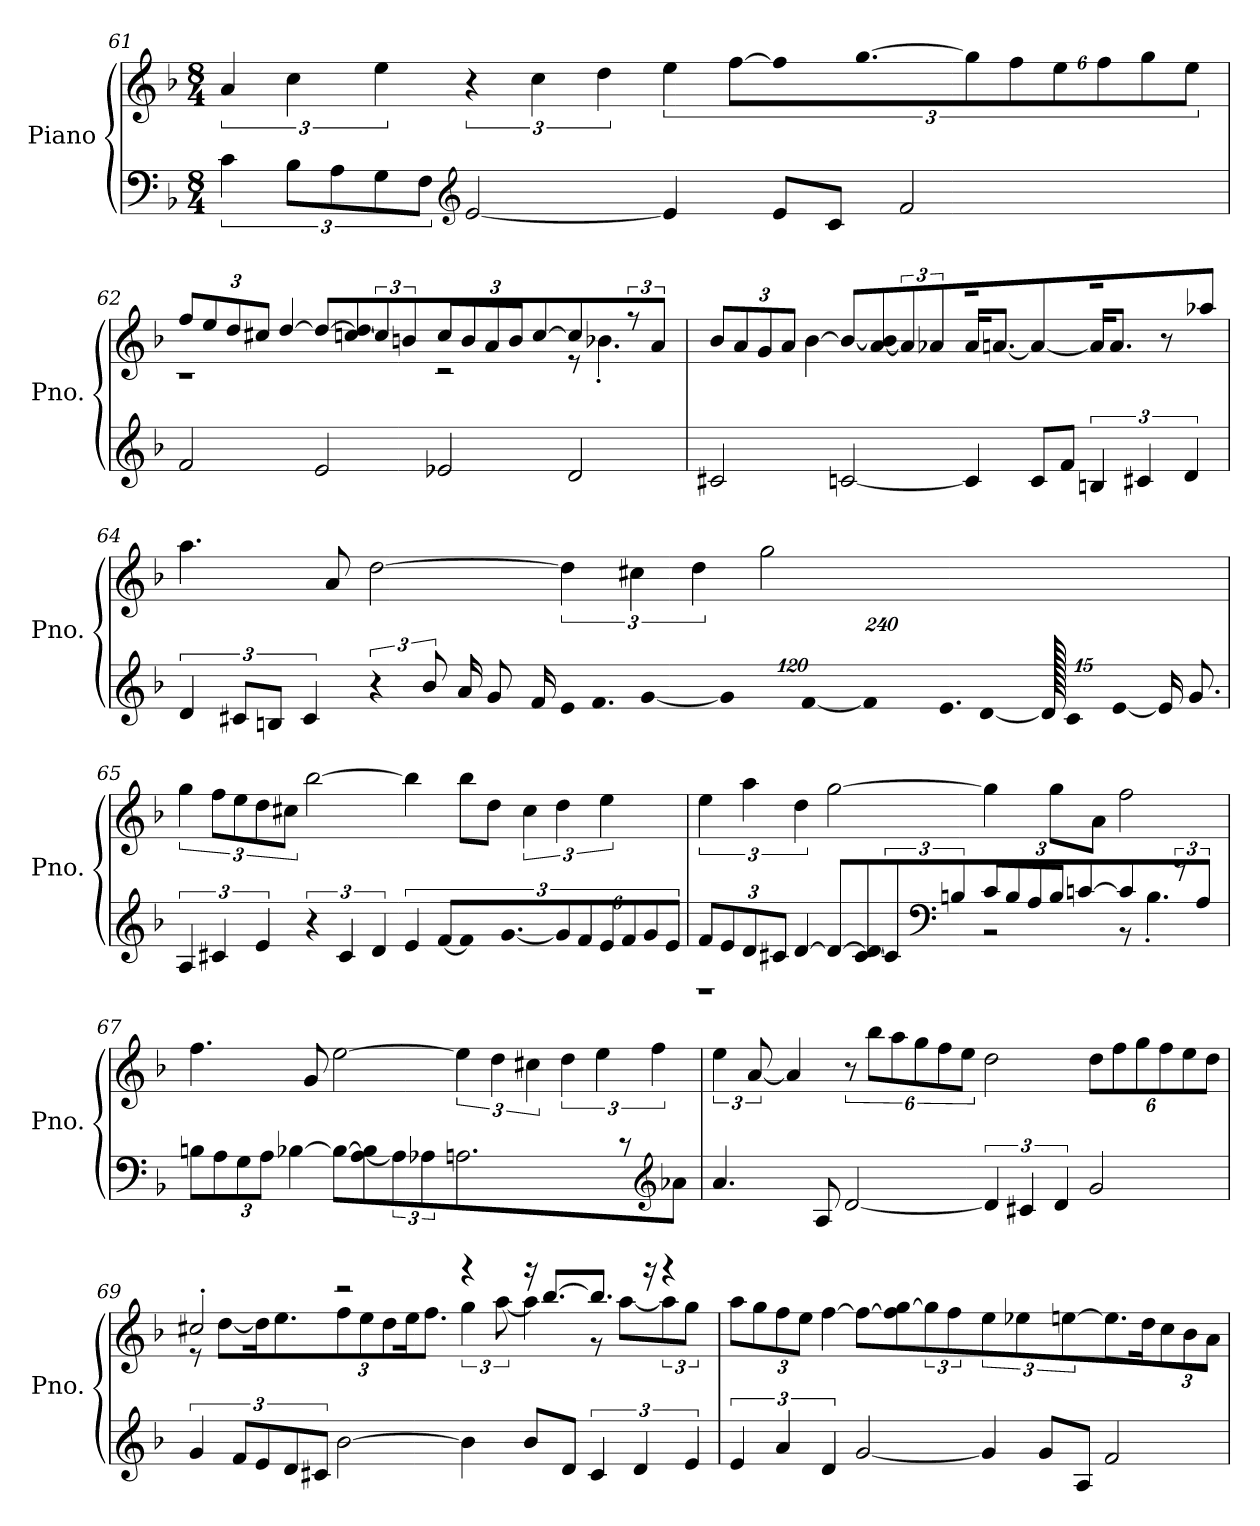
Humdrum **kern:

**kern	**kern
*part1	*part1
*staff2	*staff1
*I"Piano	*
*I'Pno.	*
!!LO:LB:g=z
*clefF4	*clefG2
*k[b-]	*k[b-]
*M8/4	*M8/4
=61	=61
6c\	6a/
12B-\L	6cc\
*Xbrackettup	*
12A\	.
12G\	6ee\
12F\J	.
*clefG2	*
[2e/	6r
.	6cc\
.	6dd\
4e/]	6ee\
.	[12ff\L
8e/L	16ff\K]
.	[8.gg\
8c/J	.
*	*Xbrackettup
2f/	12gg\]
.	12ff\
.	12ee\
.	12ff\
.	12gg\
.	12ee\J
=62	=62
*	*^
2f/	12ff/L	1r
.	12ee/	.
.	12dd/	.
*	*brackettup	*
.	12cc#X/J	.
.	[6dd/	.
2e/	8dd/L_	.
.	[8ccn/ 8dd/]	.
.	12cc/J]	.
.	6bn/	.
*	*Xbrackettup	*
2e-X/	12cc/L	2r
.	12b/	.
.	12a/	.
*	*brackettup	*
.	12b/J	.
.	[6cc/	.
2d/	4cc/]	8r
.	.	4.b-X'\
.	12r	.
.	6a/	.
*	*v	*v
!!LO:LB:g=z
=63	=63
*	*Xbrackettup
2c#X/	12b-/L
.	12a/
.	12g/
*	*brackettup
.	12a/J
.	[6b-\
[2cn/	8b-/L_
.	[8a/ 8b-/]
.	12a/J]
.	6a-X/
4c/]	16a-/KL
.	[8.an/J
8c/L	4a/_
8f/J	.
*brackettup	*
6Bn/	16a/KL]
.	8.a/J
6c#X/	.
.	8r
6d/	.
.	8aa-X\
=64	=64
6d/	4.aa\
12c#X/L	.
12Bn/J	.
6c#/	.
.	8a/
6r	[2dd\
12b-/L	.
16a/K	.
8g/	.
16f/L	.
*Xbrackettup	*
!LO:N:vis=16	!
1920%137e/	6dd\]
!LO:N:vis=16.	!
960%103f/	.
.	6cc#X\
!LO:N:vis=32	!
[640%23g/L	.
!LO:N:vis=32	!
640%23g/]	.
!LO:N:vis=32	!
[640%23f/	.
!LO:N:vis=32	!
640%23f/J]	.
!LO:N:vis=16.	!
960%103e/	.
.	6dd\
[128%9d/	.
960d/]	2gg\
*brackettup	*
6c#/	.
[12e/L	.
16e/K]	.
8.g/J	.
.	960ryy
!!LO:PB:g=z
=65	=65
6A/	6gg\
6c#X/	12ff\L
*	*Xbrackettup
.	12ee\
6e/	12dd\
.	12cc#X\J
6r	[2bb-\
6c#/	.
6d/	.
6e/	4bb-\]
[12f/L	.
16f/K]	8bb-\L
[8.g/	.
.	8dd\J
*Xbrackettup	*brackettup
12g/]	6cc#\
12f/	.
12e/	6dd\
12f/	.
12g/	6ee\
12e/J	.
=66	=66
*^	*
12f/L	1r	6ee\
12e/	.	.
12d/	.	6aa\
*brackettup	*	*
12c#X/J	.	.
[6d/	.	6dd\
8d/L_	.	[2gg\
[8c#/ 8d/]	.	.
12c#/J]	.	.
*clefF4	*	*
6Bn/	.	.
*Xbrackettup	*	*
12c#/L	2r	4gg\]
12B/	.	.
12A/	.	.
*brackettup	*	*
12B/J	.	8gg\L
[6cn/	.	.
.	.	8a\J
4c/]	8r	2ff\
.	4.B'\	.
12r	.	.
6A/	.	.
*v	*v	*
!!LO:LB:g=z
=67	=67
*Xbrackettup	*
12Bn\L	4.ff\
12A\	.
12G\	.
*brackettup	*
12A\J	.
[6B-X\	.
.	8g/
8B-\L_	[2ee\
[8A\ 8B-\]	.
12A\J]	.
6A-X\	.
2.An\	6ee\]
.	6dd\
.	6cc#X\
.	6dd\
.	6ee\
8r	.
.	6ff\
*clefG2	*
8a-X/	.
=68	=68
4.a/	6ee\
.	[12a/
.	4a/]
8A/	.
[2d/	12r
.	12bb-\L
.	12aa\
*	*Xbrackettup
.	12gg\
.	12ff\
.	12ee\J
6d/]	2dd\
6c#X/	.
6d/	.
2g/	12dd\L
.	12ff\
.	12gg\
.	12ff\
.	12ee\
.	12dd\J
!!LO:LB:g=z
=69	=69
*	*^
6g/	2cc#X'/	8r
.	.	[8dd\L
12f/L	.	.
*Xbrackettup	*	*
12e/	.	16dd\K]
.	.	8.ee\
12d/	.	.
12c#X/J	.	.
[2b-\	2r	12ff\
.	.	12ee\
.	.	12dd\
.	.	16ee\K
.	.	8.ff\J
*	*	*brackettup
4b-\]	4r	6gg\
.	.	[12aa\
8b-/L	16r	4aa\]
.	[8.bb-/L	.
8d/J	.	.
*brackettup	*	*
6c#/	8.bb-/J]	8r
.	.	[8aa\L
6d/	.	.
.	16r	.
.	4r	12aa\J]
6e/	.	6gg\
*	*v	*v
=70	=70
*	*Xbrackettup
6e/	12aa\L
.	12gg\
6a/	12ff\
*	*brackettup
.	12ee\J
6d/	[6ff\
[2g/	8ff\L_
.	8ff\] [8gg\
.	12gg\J]
.	6ff\
4g/]	6ee\
.	6ee-X\
8g/L	.
.	[6een\
8A/J	.
2f/	8.ee\L]
.	16dd\K
*	*Xbrackettup
.	12cc\
.	12b-\
.	12a\J
=	=
*-	*-
